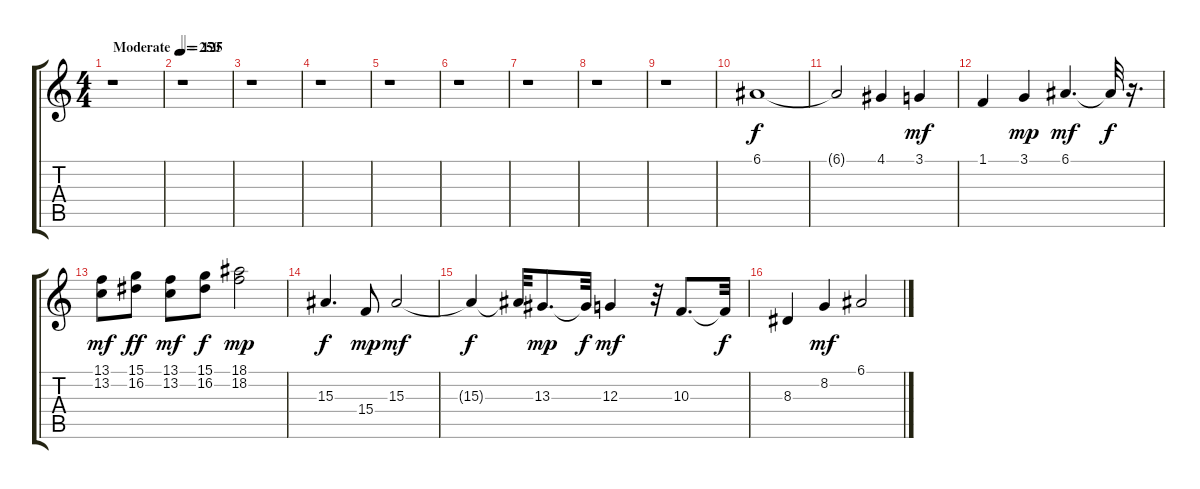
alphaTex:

\track "" {instrument acousticgrandpiano}
\staff {score tabs}
\tuning (E4 B3 G3 D3 A2 E2) {hide}
\ts (4 4)
\tempo (250 "Moderate")
\clef g2
\ks c
r.1{dy f instrument acousticgrandpiano} |
\tempo 125
r.1 |
r.1 |
r.1 |
r.1 |
r.1 |
r.1 |
r.1 |
r.1 |
6.1.1 |
6.1{t}.2 4.1.4 3.1.4{dy mf} |
1.1.4 3.1.4{dy mp} 6.1.4{d dy mf} 6.1{t}.32{dy f} r.16{d} |
(13.1 13.2).8{dy mf} (15.1 16.2).8{dy ff} (13.1 13.2).8{dy mf} (15.1 16.2).8{dy f} (18.1 18.2).2{dy mp} |
15.3.4{d dy f} 15.4.8{dy mp} 15.3.2{dy mf} |
15.3{t}.4{dy f} 15.3{t}.32 13.3.8{d dy mp} 13.3{t}.32{dy f} 12.3.4{dy mf} r.32 10.3.8{d} 10.3{t}.32{dy f} |
8.3.4 8.2.4{dy mf} 6.1.2
